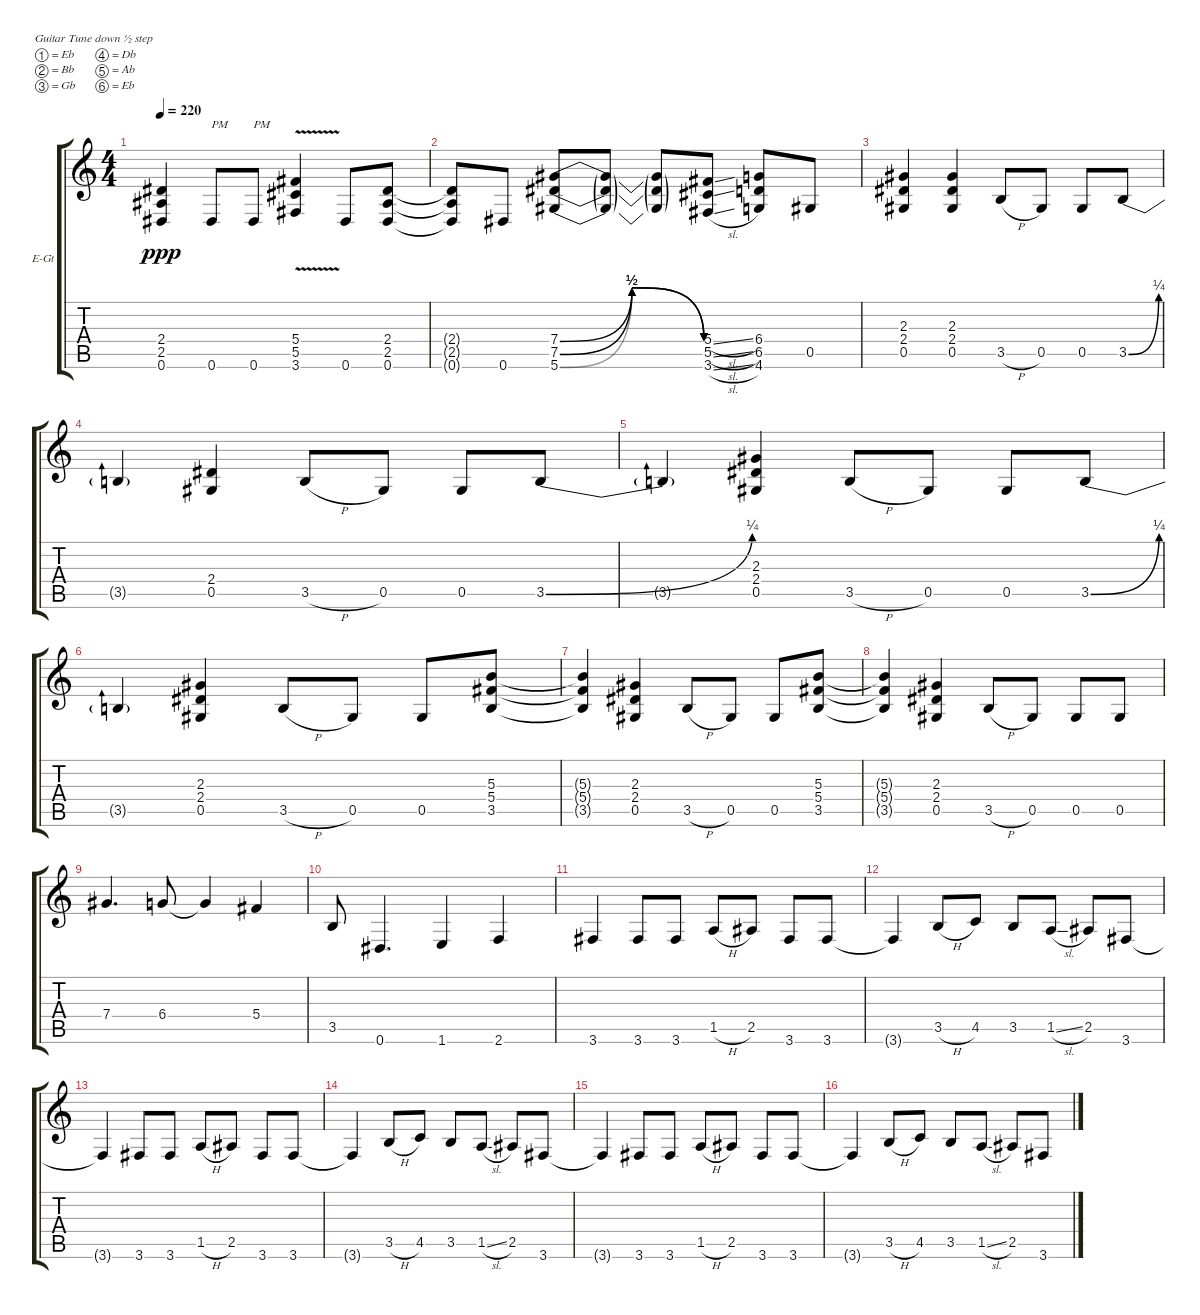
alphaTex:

\bracketExtendMode groupsimilarinstruments
\firstSystemTrackNameOrientation horizontal
\otherSystemsTrackNameOrientation horizontal
\track ("Guitar 1" "E-Gt") {instrument acousticgrandpiano}
\staff {score tabs}
\tuning (Eb4 Bb3 Gb3 Db3 Ab2 Eb2)
\displaytranspose 12
\ts (4 4)
\tempo 220
\clef g2
\ks c
(2.4{t} 2.5{t} 0.6{t}).4{dy ppp} 0.6.8{txt "PM"} 0.6.8{txt "PM"} (5.4{v} 5.5{v} 3.6{v}).4 0.6.8 (2.4 2.5 0.6).8 |
(2.4{t} 2.5{t} 0.6{t}).8 0.6.8 (7.4{be (bendrelease 0 0 30 2 30 2 60 0)} 7.5{be (bendrelease 0 0 30 2 30 2 60 0)} 5.6{be (bendrelease 0 0 30 2 30 2 60 0)}).8 (7.4{t} 7.5{t} 5.6{t}).8 (7.4{t} 7.5{t} 5.6{t}).8 (5.4{sl} 5.5{sl} 3.6{sl}).8 (6.4 6.5 4.6).8 0.5.8 |
(2.3 2.4 0.5).4 (2.3 2.4 0.5).4 3.5{h}.8 0.5.8 0.5.8 3.5{be (bend 0 0 60 1)}.8 |
3.5{t}.4 (2.4 0.5).4 3.5{h}.8 0.5.8 0.5.8 3.5{be (bend 0 0 60 1)}.8 |
3.5{t}.4 (2.3 2.4 0.5).4 3.5{h}.8 0.5.8 0.5.8 3.5{be (bend 0 0 60 1)}.8 |
3.5{t}.4 (2.3 2.4 0.5).4 3.5{h}.8 0.5.8 0.5.8 (5.3 5.4 3.5).8 |
(5.3{t} 5.4{t} 3.5{t}).4 (2.3 2.4 0.5).4 3.5{h}.8 0.5.8 0.5.8 (5.3 5.4 3.5).8 |
(5.3{t} 5.4{t} 3.5{t}).4 (2.3 2.4 0.5).4 3.5{h}.8 0.5.8 0.5.8 0.5.8 |
7.4.4{d} 6.4.8 6.4{t}.4 5.4.4 |
3.5.8 0.6.4{d} 1.6.4 2.6.4 |
3.6.4 3.6.8 3.6.8 1.5{h}.8 2.5.8 3.6.8 3.6.8 |
3.6{t}.4 3.5{h}.8 4.5.8 3.5.8 1.5{sl}.8 2.5.8 3.6.8 |
3.6{t}.4 3.6.8 3.6.8 1.5{h}.8 2.5.8 3.6.8 3.6.8 |
3.6{t}.4 3.5{h}.8 4.5.8 3.5.8 1.5{sl}.8 2.5.8 3.6.8 |
3.6{t}.4 3.6.8 3.6.8 1.5{h}.8 2.5.8 3.6.8 3.6.8 |
3.6{t}.4 3.5{h}.8 4.5.8 3.5.8 1.5{sl}.8 2.5.8 3.6.8
